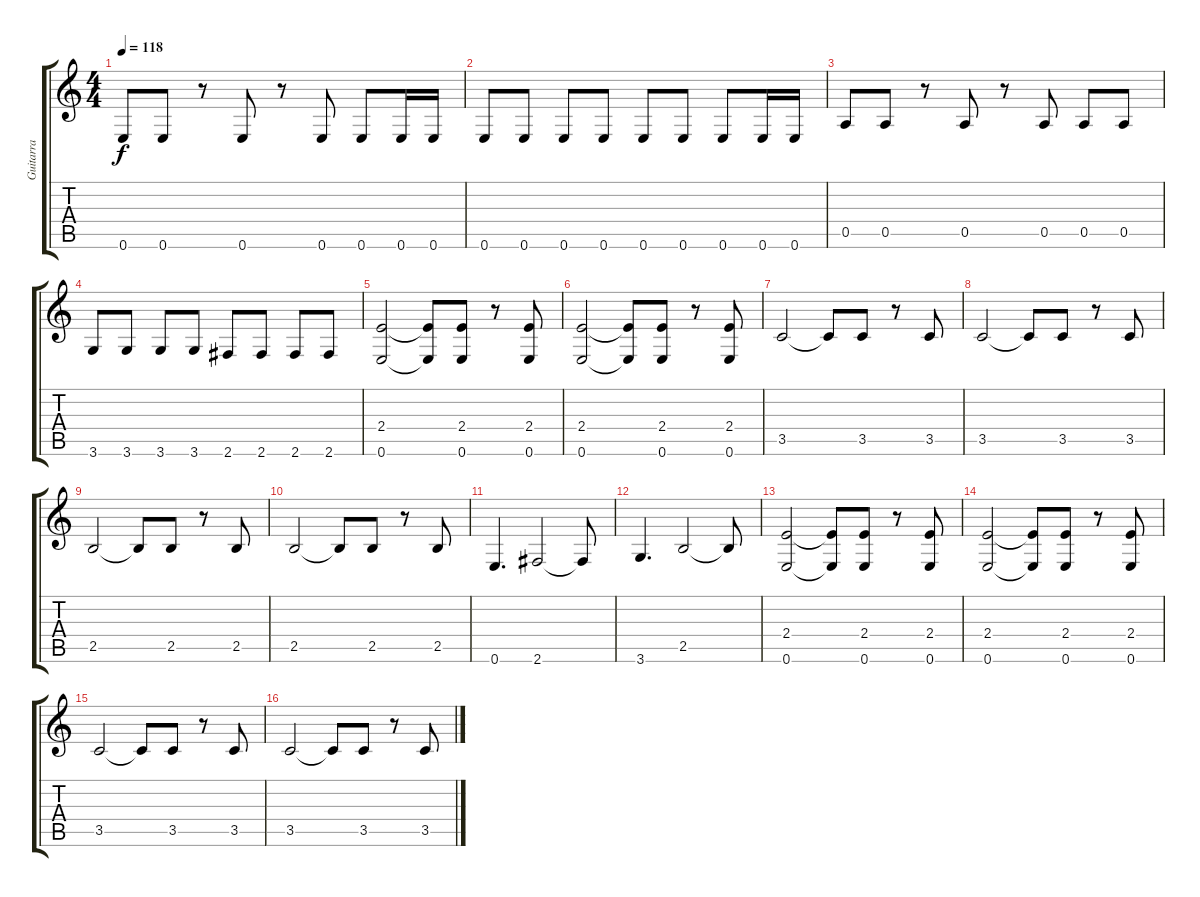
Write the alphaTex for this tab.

\track ("Guitarra" "Guitarra") {instrument distortionguitar}
\staff {score tabs}
\tuning (E4 B3 G3 D3 A2 E2) {hide}
\ts (4 4)
\tempo 118
\clef g2
\ks c
0.6.8{dy f} 0.6.8 r.8 0.6.8 r.8 0.6.8 0.6.8 0.6.16 0.6.16 |
0.6.8 0.6.8 0.6.8 0.6.8 0.6.8 0.6.8 0.6.8 0.6.16 0.6.16 |
0.5.8 0.5.8 r.8 0.5.8 r.8 0.5.8 0.5.8 0.5.8 |
3.6.8 3.6.8 3.6.8 3.6.8 2.6.8 2.6.8 2.6.8 2.6.8 |
(2.4 0.6).2 (2.4{t} 0.6{t}).8 (2.4 0.6).8 r.8 (2.4 0.6).8 |
(2.4 0.6).2 (2.4{t} 0.6{t}).8 (2.4 0.6).8 r.8 (2.4 0.6).8 |
3.5.2 3.5{t}.8 3.5.8 r.8 3.5.8 |
3.5.2 3.5{t}.8 3.5.8 r.8 3.5.8 |
2.5.2 2.5{t}.8 2.5.8 r.8 2.5.8 |
2.5.2 2.5{t}.8 2.5.8 r.8 2.5.8 |
0.6.4{d} 2.6.2 2.6{t}.8 |
3.6.4{d} 2.5.2 2.5{t}.8 |
(2.4 0.6).2 (2.4{t} 0.6{t}).8 (2.4 0.6).8 r.8 (2.4 0.6).8 |
(2.4 0.6).2 (2.4{t} 0.6{t}).8 (2.4 0.6).8 r.8 (2.4 0.6).8 |
3.5.2 3.5{t}.8 3.5.8 r.8 3.5.8 |
3.5.2 3.5{t}.8 3.5.8 r.8 3.5.8
